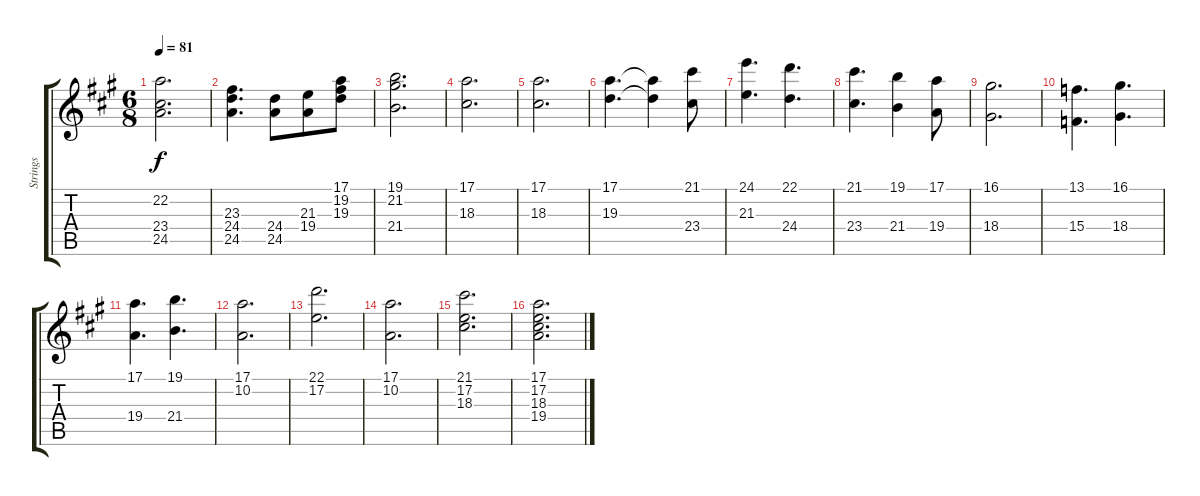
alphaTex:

\track ("Strings" "Strings") {instrument stringensemble1}
\staff {score tabs}
\tuning (E4 B3 G3 D3 A2 E2) {hide}
\ts (6 8)
\tempo 81
\clef g2
\ks a
(22.2 23.4 24.5).2{d dy f} |
(23.3 24.4 24.5).4{d} (24.4 24.5).8 (21.3 19.4).8 (17.1 19.2 19.3).8 |
(19.1 21.2 21.4).2{d} |
(17.1 18.3).2{d} |
(17.1 18.3).2{d} |
(17.1 19.3).4{d} (17.1{t} 19.3{t}).4 (21.1 23.4).8 |
(24.1 21.3).4{d} (22.1 24.4).4{d} |
(21.1 23.4).4{d} (19.1 21.4).4 (17.1 19.4).8 |
(16.1 18.4).2{d} |
(13.1 15.4).4{d} (16.1 18.4).4{d} |
(17.1 19.4).4{d} (19.1 21.4).4{d} |
(17.1 10.2).2{d} |
(22.1 17.2).2{d} |
(17.1 10.2).2{d} |
(21.1 17.2 18.3).2{d} |
(17.1 17.2 18.3 19.4).2{d}
